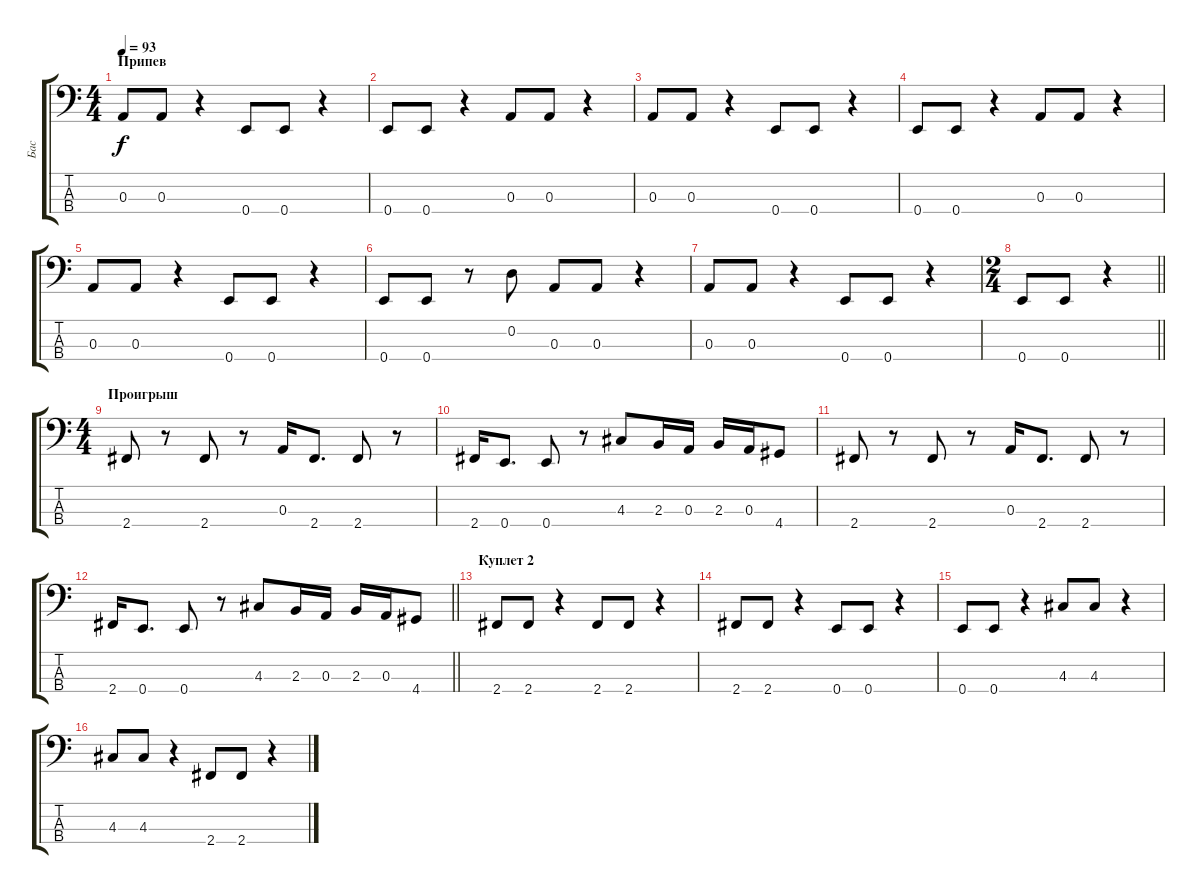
\track ("Бас" "Бас") {instrument electricbassfinger}
\staff {score tabs}
\tuning (G2 D2 A1 E1) {hide}
\ts (4 4)
\section ("" "Припев")
\tempo 93
\clef f4
\ks c
0.3.8{dy f} 0.3.8 r.4 0.4.8 0.4.8 r.4 |
0.4.8 0.4.8 r.4 0.3.8 0.3.8 r.4 |
0.3.8 0.3.8 r.4 0.4.8 0.4.8 r.4 |
0.4.8 0.4.8 r.4 0.3.8 0.3.8 r.4 |
0.3.8 0.3.8 r.4 0.4.8 0.4.8 r.4 |
0.4.8 0.4.8 r.8 0.2.8 0.3.8 0.3.8 r.4 |
0.3.8 0.3.8 r.4 0.4.8 0.4.8 r.4 |
\ts (2 4)
\barLineRight lightlight
0.4.8 0.4.8 r.4 |
\ts (4 4)
\section ("" "Проигрыш")
2.4.8 r.8 2.4.8 r.8 0.3.16 2.4.8{d} 2.4.8 r.8 |
2.4.16 0.4.8{d} 0.4.8 r.8 4.3.8 2.3.16 0.3.16 2.3.16 0.3.16 4.4.8 |
2.4.8 r.8 2.4.8 r.8 0.3.16 2.4.8{d} 2.4.8 r.8 |
\barLineRight lightlight
2.4.16 0.4.8{d} 0.4.8 r.8 4.3.8 2.3.16 0.3.16 2.3.16 0.3.16 4.4.8 |
\section ("" "Куплет 2")
2.4.8 2.4.8 r.4 2.4.8 2.4.8 r.4 |
2.4.8 2.4.8 r.4 0.4.8 0.4.8 r.4 |
0.4.8 0.4.8 r.4 4.3.8 4.3.8 r.4 |
4.3.8 4.3.8 r.4 2.4.8 2.4.8 r.4
